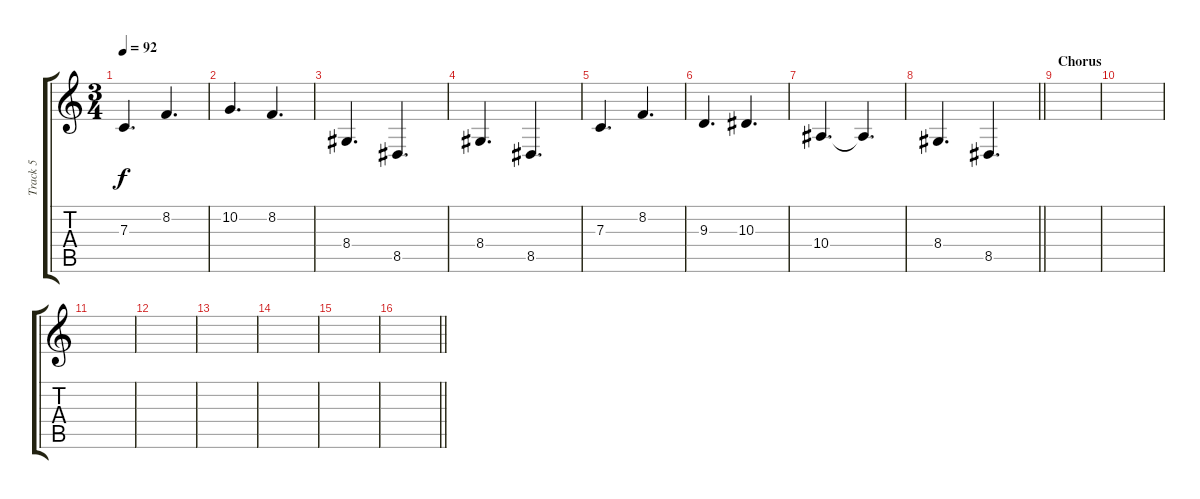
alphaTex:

\track ("Track 5" "Track 5") {instrument stringensemble2}
\staff {score tabs}
\tuning (D4 A3 F3 C3 G2 C2) {hide}
\ts (3 4)
\tempo 92
\clef g2
\ks c
7.3.4{d dy f} 8.2.4{d} |
10.2.4{d} 8.2.4{d} |
8.4.4{d} 8.5.4{d} |
8.4.4{d} 8.5.4{d} |
7.3.4{d} 8.2.4{d} |
9.3.4{d} 10.3.4{d} |
10.4.4{d} 10.4{t}.4{d} |
\barLineRight lightlight
8.4.4{d} 8.5.4{d} |
\section ("" "Chorus")
|
|
|
|
|
|
|
\barLineRight lightlight
